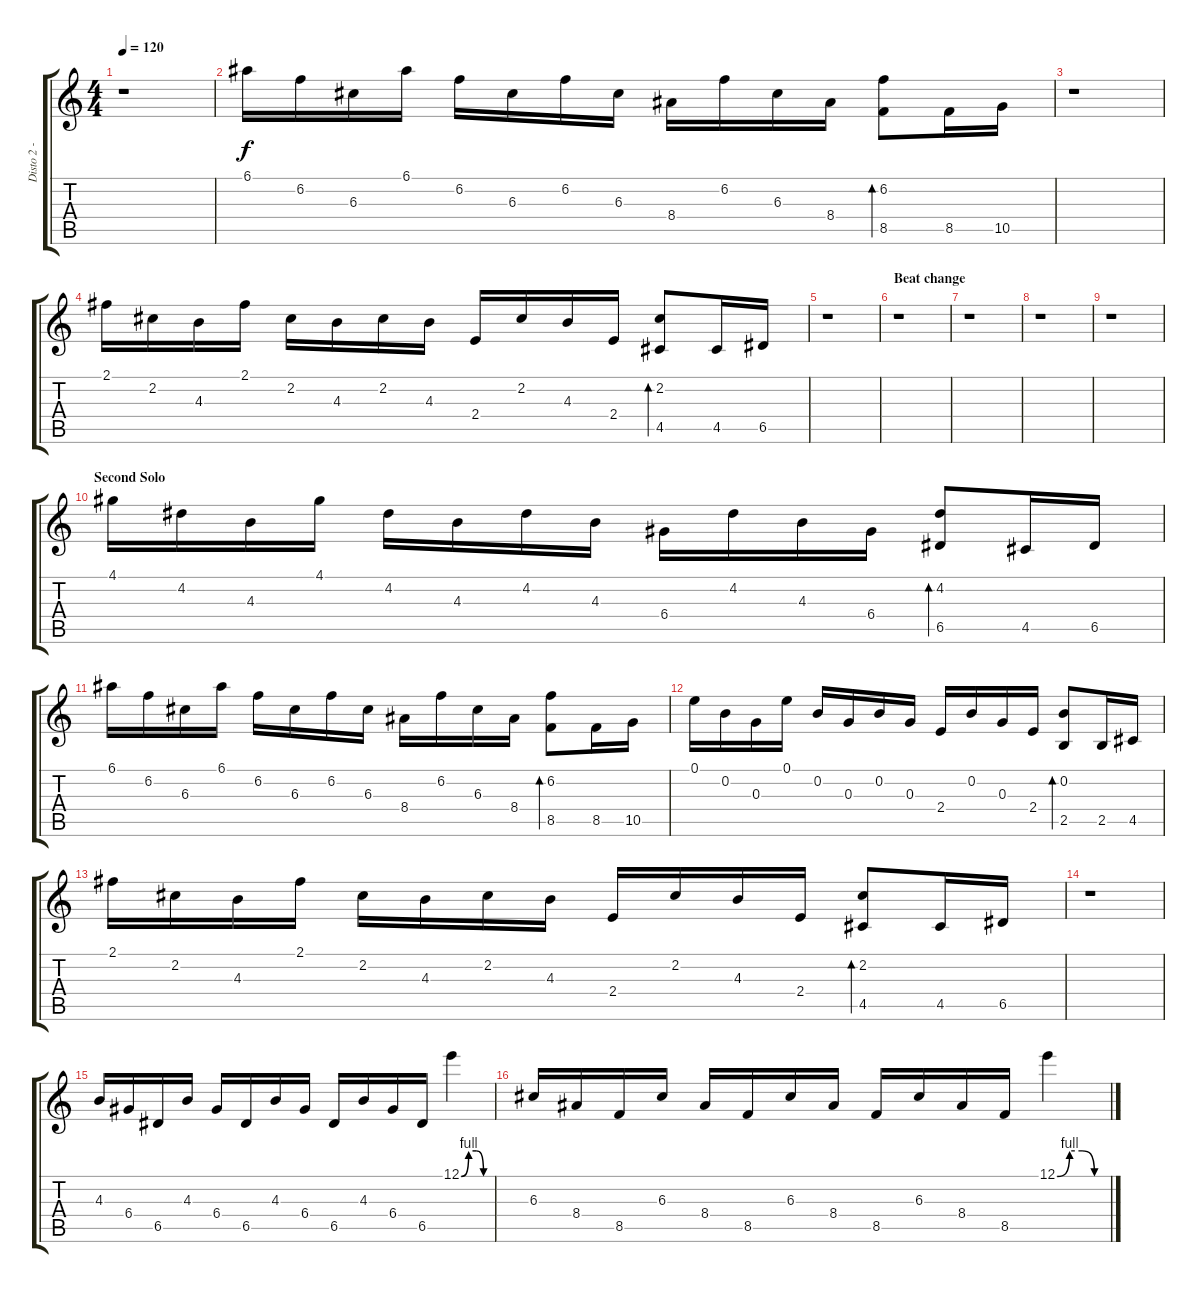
\track ("Disto 2 - Solo (Silver)" "Disto 2 - ") {instrument distortionguitar}
\staff {score tabs}
\tuning (E4 B3 G3 D3 A2 E2) {hide}
\ts (4 4)
\tempo 120
\clef g2
\ks c
r.1{dy f} |
6.1.16 6.2.16 6.3.16 6.1.16 6.2.16 6.3.16 6.2.16 6.3.16 8.4.16 6.2.16 6.3.16 8.4.16 (6.2 8.5).8{bd 480} 8.5.16 10.5.16 |
r.1 |
2.1.16 2.2.16 4.3.16 2.1.16 2.2.16 4.3.16 2.2.16 4.3.16 2.4.16 2.2.16 4.3.16 2.4.16 (2.2 4.5).8{bd 480} 4.5.16 6.5.16 |
r.1 |
\section ("" "Beat change")
r.1 |
r.1 |
r.1 |
r.1 |
\section ("" "Second Solo")
4.1.16{volume 15} 4.2.16 4.3.16 4.1.16 4.2.16 4.3.16 4.2.16 4.3.16 6.4.16 4.2.16 4.3.16 6.4.16 (4.2 6.5).8{bd 480} 4.5.16 6.5.16 |
6.1.16 6.2.16 6.3.16 6.1.16 6.2.16 6.3.16 6.2.16 6.3.16 8.4.16 6.2.16 6.3.16 8.4.16 (6.2 8.5).8{bd 480} 8.5.16 10.5.16 |
0.1.16 0.2.16 0.3.16 0.1.16 0.2.16 0.3.16 0.2.16 0.3.16 2.4.16 0.2.16 0.3.16 2.4.16 (0.2 2.5).8{bd 480} 2.5.16 4.5.16 |
2.1.16 2.2.16 4.3.16 2.1.16 2.2.16 4.3.16 2.2.16 4.3.16 2.4.16 2.2.16 4.3.16 2.4.16 (2.2 4.5).8{bd 480} 4.5.16 6.5.16 |
r.1 |
4.3.16{volume 15} 6.4.16 6.5.16 4.3.16 6.4.16 6.5.16 4.3.16 6.4.16 6.5.16 4.3.16 6.4.16 6.5.16 12.1{be (custom 0 0 15 4 30 4 45 0 60 0)}.4 |
6.3.16 8.4.16 8.5.16 6.3.16 8.4.16 8.5.16 6.3.16 8.4.16 8.5.16 6.3.16 8.4.16 8.5.16 12.1{be (custom 0 0 15 4 30 4 45 0 60 0)}.4
